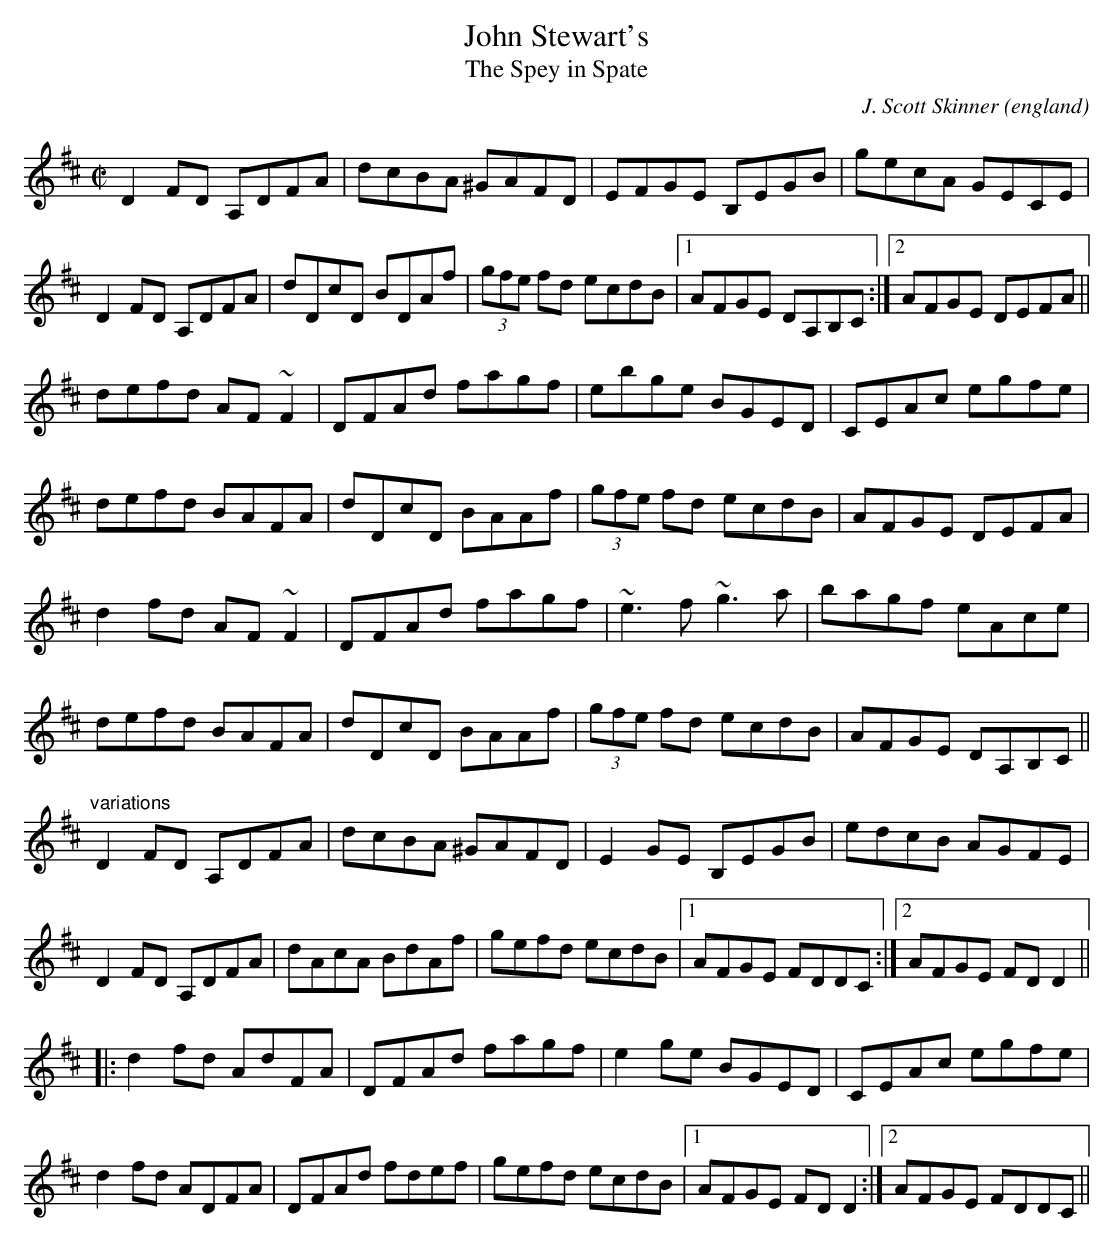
X:1
T:John Stewart's
T:Spey in Spate, The
O:england
C:J. Scott Skinner
M:C|
K:D
D2FD A,DFA|dcBA ^GAFD|EFGE B,EGB|gecA GECE|
D2FD A,DFA|dDcD BDAf|(3gfe fd ecdB|1 AFGE DA,B,C:|2 AFGE DEFA||
defd AF~F2|DFAd fagf|ebge BGED|CEAc egfe|
defd BAFA|dDcD BAAf|(3gfe fd ecdB|AFGE DEFA|
d2fd AF~F2|DFAd fagf|~e3f ~g3a|bagf eAce|
defd BAFA|dDcD BAAf|(3gfe fd ecdB|AFGE DA,B,C||
"variations"
D2FD A,DFA|dcBA ^GAFD|E2GE B,EGB|edcB AGFE|
D2FD A,DFA|dAcA BdAf|gefd ecdB|1 AFGE FDDC:|2 AFGE FDD2||
|:d2fd AdFA|DFAd fagf|e2ge BGED|CEAc egfe|
d2fd ADFA|DFAd fdef|gefd ecdB|1 AFGE FDD2:|2 AFGE FDDC||
